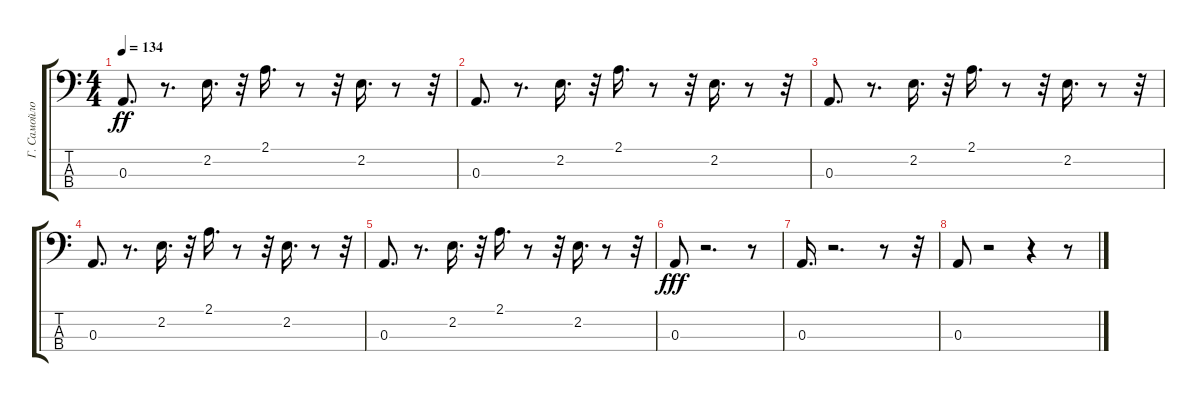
\track ("Г. Самойлов" "Г. Самойло") {instrument electricbassfinger}
\staff {score tabs}
\tuning (G2 D2 A1 E1) {hide}
\ts (4 4)
\tempo 134
\clef f4
\ks c
0.3.8{d dy ff} r.8{d} 2.2.16{d} r.32 2.1.16{d} r.8 r.32 2.2.16{d} r.8 r.32 |
0.3.8{d} r.8{d} 2.2.16{d} r.32 2.1.16{d} r.8 r.32 2.2.16{d} r.8 r.32 |
0.3.8{d} r.8{d} 2.2.16{d} r.32 2.1.16{d} r.8 r.32 2.2.16{d} r.8 r.32 |
0.3.8{d} r.8{d} 2.2.16{d} r.32 2.1.16{d} r.8 r.32 2.2.16{d} r.8 r.32 |
0.3.8{d} r.8{d} 2.2.16{d} r.32 2.1.16{d} r.8 r.32 2.2.16{d} r.8 r.32 |
0.3.8{dy fff} r.2{d} r.8 |
0.3.16{d} r.2{d} r.8 r.32 |
0.3.8 r.2 r.4 r.8
